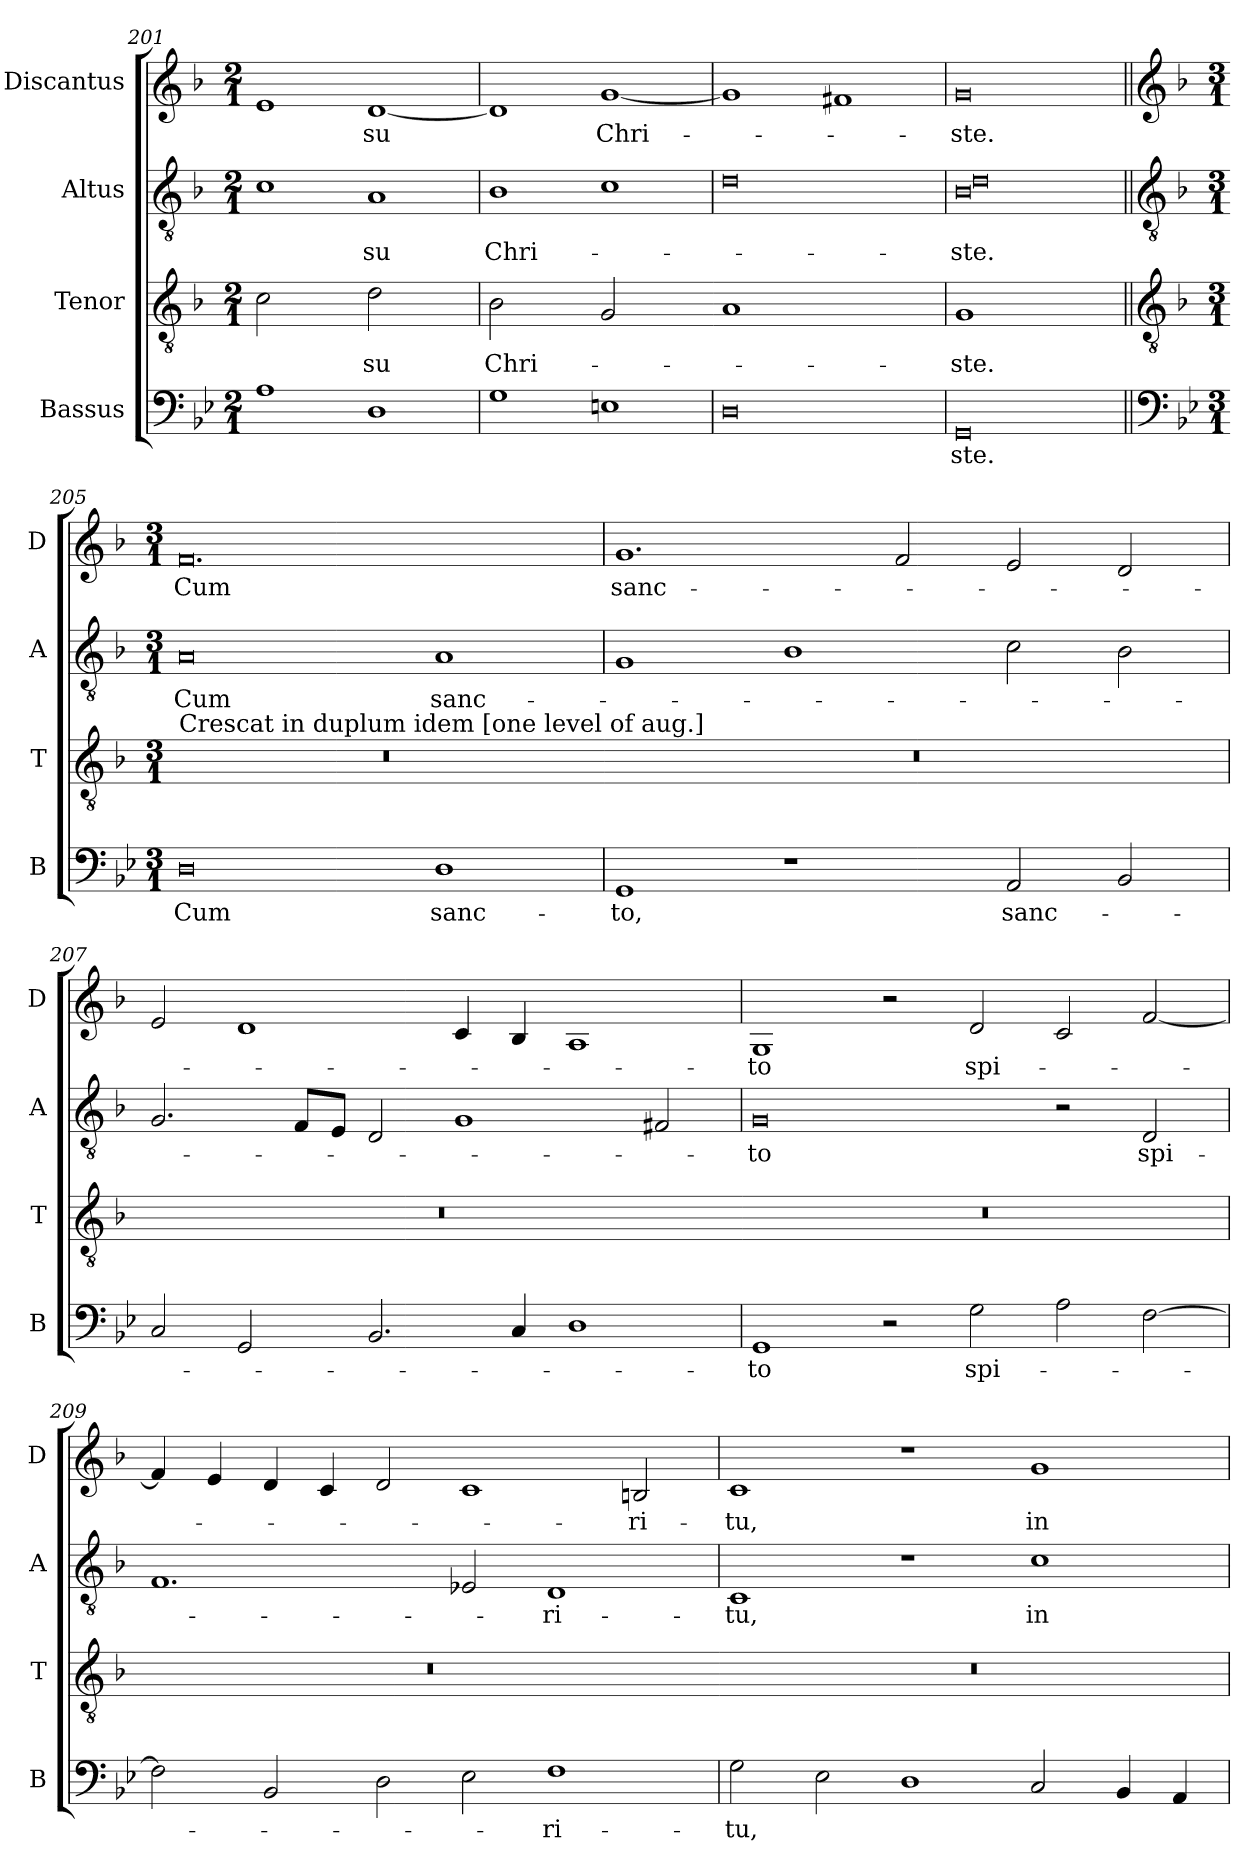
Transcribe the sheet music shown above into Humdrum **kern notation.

**kern	**text	**kern	**text	**kern	**text	**kern	**text
*part4	*part4	*part3	*part3	*part2	*part2	*part1	*part1
*staff4	*staff4	*staff3	*staff3	*staff2	*staff2	*staff1	*staff1
*I"Bassus	*	*I"Tenor	*	*I"Altus	*	*I"Discantus	*
*I'B	*	*I'T	*	*I'A	*	*I'D	*
*clefF4	*	*clefGv2	*	*clefGv2	*	*clefG2	*
*k[b-e-]	*	*k[b-]	*	*k[b-]	*	*k[b-]	*
*M2/1	*	*M2/1	*	*M2/1	*	*M2/1	*
=201	=201	=201	=201	=201	=201	=201	=201
!	!	!LO:N:vis=2	!	!	!	!	!
1A	.	1c	.	1c	.	1e	.
!	!	!LO:N:vis=2	!	!	!	!	!
1D	.	1d	-su	1A	-su	[1d	-su
=202	=202	=202	=202	=202	=202	=202	=202
!	!	!LO:N:vis=2	!	!	!	!	!
1G	.	1B-	Chri-	1B-	Chri-	1d]	.
!	!	!LO:N:vis=2	!	!	!	!	!
1En	.	1G	.	1c	.	[1g	Chri-
=203	=203	=203-	=203	=203	=203	=203	=203
!	!	!LO:N:vis=1	!	!	!	!	!
0D	.	0A	.	0d	.	1g]	.
.	.	.	.	.	.	1f#X	.
=204	=204	=204	=204	=204	=204	=204	=204
!	!	!LO:N:vis=1	!	!	!	!	!
*	*	*	*	*^	*	*	*
0GG	-ste.	0G	-ste.	0B-\	0d	-ste.	0g	-ste.
*	*	*	*	*v	*v	*	*	*
!!LO:LB:g=z
=205||	=205||	=205||	=205||	=205||	=205||	=205||	=205||
*clefF4	*	*clefGv2	*	*clefGv2	*	*clefG2	*
*k[b-e-]	*	*k[b-]	*	*k[b-]	*	*k[b-]	*
*M3/1	*	*M3/1	*	*M3/1	*	*M3/1	*
*	*	*	*	*	*	*MM300	*
*	*	*	*	*^	*	*	*
!	!	!LO:TX:a:t=Crescat in duplum idem [one level of aug.]	!	!	!	!	!	!
!	!	!LO:N:vis=1.	!	!	!	!	!	!
*	*	*	*	*v	*v	*	*	*
0D	Cum	0.r	.	0A	Cum	0.f	Cum
1D	sanc-	.	.	1A	sanc-	.	.
=206	=206	=206-	=206	=206	=206	=206	=206
!	!	!LO:N:vis=1.	!	!	!	!	!
1GG	-to,	0.r	.	1G	.	1.g	sanc-
1r	.	.	.	1B-	.	.	.
.	.	.	.	.	.	2f	.
2AA	sanc-	.	.	2c	.	2e	.
2BB-	.	.	.	2B-	.	2d	.
=207	=207	=207	=207	=207	=207	=207	=207
!	!	!LO:N:vis=1.	!	!	!	!	!
2C	.	0.r	.	2.G	.	2e	.
2GG	.	.	.	.	.	1d	.
.	.	.	.	8FL	.	.	.
.	.	.	.	8EJ	.	.	.
2.BB-	.	.	.	2D	.	.	.
.	.	.	.	1G	.	4c	.
4C	.	.	.	.	.	4B-	.
1D	.	.	.	.	.	1A	.
.	.	.	.	2F#X	.	.	.
=208	=208	=208-	=208	=208	=208	=208	=208
!	!	!LO:N:vis=1.	!	!	!	!	!
1GG	-to	0.r	.	0G	-to	1G	-to
2r	.	.	.	.	.	2r	.
2G	spi-	.	.	.	.	2d	spi-
2A	.	.	.	2r	.	2c	.
[2F	.	.	.	2D	spi-	[2f	.
=209	=209	=209	=209	=209	=209	=209	=209
!	!	!LO:N:vis=1.	!	!	!	!	!
2F]	.	0.r	.	1.F	.	4f]	.
.	.	.	.	.	.	4e	.
2BB-	.	.	.	.	.	4d	.
.	.	.	.	.	.	4c	.
2D	.	.	.	.	.	2d	.
2E-	.	.	.	2E-X	.	1c	.
1F	-ri-	.	.	1D	-ri-	.	.
.	.	.	.	.	.	2Bn	-ri-
=210	=210	=210-	=210	=210	=210	=210	=210
!	!	!LO:N:vis=1.	!	!	!	!	!
2G	-tu,	0.r	.	1C	-tu,	1c	-tu,
2E-	.	.	.	.	.	.	.
1D	.	.	.	1r	.	1r	.
2C	.	.	.	1c	in	1g	in
4BB-	.	.	.	.	.	.	.
4AA	.	.	.	.	.	.	.
=	=	=	=	=	=	=	=
*-	*-	*-	*-	*-	*-	*-	*-
